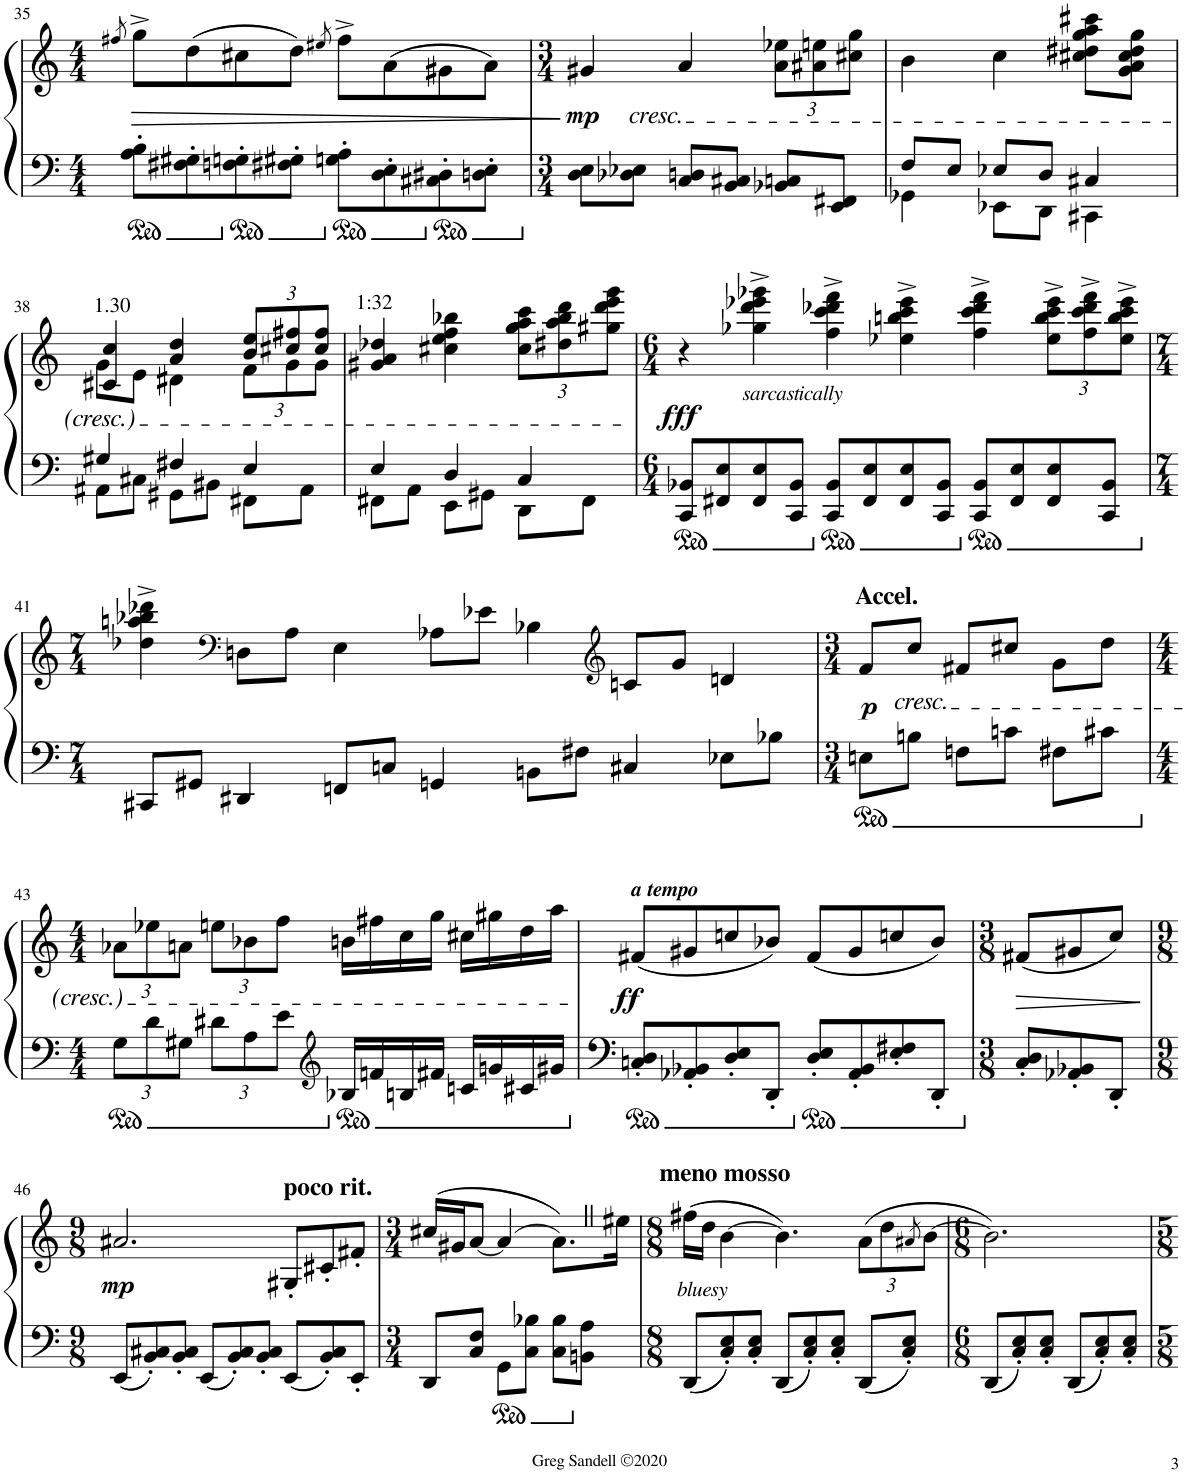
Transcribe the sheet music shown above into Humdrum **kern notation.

**kern	**kern	**dynam
*part1	*part1	*part1
*staff2	*staff1	*staff1/2
*I"Piano	*	*
*I'Pno.	*	*
!!LO:PB:g=z
*clefF4	*clefG2	*
*k[]	*k[]	*
*M4/4	*M4/4	*
=35	=35	=35
.	8qff#X/	.
8A\' 8B\'L	8gg^\L	.
8F#X\' 8G#X\'	((8dd\	.
8Fn\' 8Gn\'	8cc#X\	.
8F#X\' 8G#X\'J	8dd\J))	.
.	8qee#X/	.
8Gn\' 8A\'L	8ff#^\L	.
8D\' 8E\'	((8a\	.
8C#X\' 8D#X\'	8g#X\	.
*ped	*	*
8Dn\' 8E\'J	8a\J))	.
=36	=36	=36
*M3/4	*M3/4	*
!	!	!LO:DY:a=2
8D\ 8E\L	4g#X/	mp
!LO:TX:a:i:t=cresc.	!	!
8D-X\ 8E-X\J	.	.
*	*Xped	*
8C/ 8Dn/L	4a/	.
8BB/ 8C#X/J	.	.
*	*Xbrackettup	*
8BB-X/ 8Cn/L	12a\ 12ee-X\L	.
.	12a#X\ 12een\	.
8EE/ 8FF#X/J	.	.
.	12cc#X\ 12gg\J	.
=37	=37	=37
*^	*	*
8F/L	4GG-X\	4b\	.
8E/J	.	.	.
8E-X/L	8EE-X\L	4cc\	.
8D/J	8DD\J	.	.
4C#X/	4CC#X\	8cc#X\ 8dd#X\ 8gg\ 8aa\ 8ccc#X\L	.
.	.	8g\ 8a\ 8cc#\ 8dd#\ 8gg\J	.
!!LO:LB:g=z
=38	=38	=38	=38
*	*	*^	*
!	!	!LO:TX:a:t=1.30	!	!
4G#X/	8AA#X\L	4c#X/ 4cc/	8g\L	.
.	8C#X\J	.	8e\J	.
4F#X/	8GG#X\L	4a/ 4dd/	4d#X\	.
.	8BB#X\J	.	.	.
4E/	8FF#X\L	12b/ 12ee/L	12f\L	.
.	.	12cc#X/ 12ff#X/	12g\	.
.	8AA#\J	.	.	.
.	.	12cc#/ 12ff#/J	12g\J	.
=39	=39	=39	=39	=39
!	!	!LO:TX:a:t=1&colon;32	!	!
*	*	*v	*v	*
4E/	8FF#X\L	4g#X/ 4a/ 4dd-X/	.
.	8AA\J	.	.
4D/	8EE\L	4cc#X\ 4ee\ 4ff\ 4bb-X\	.
.	8GG#X\J	.	.
4C/	8DD\L	12cc#\ 12gg\ 12aa\ 12ccc\L	.
.	.	12dd#X\ 12aa\ 12bb-\ 12ddd\	.
.	8FF#\J	.	.
.	.	12gg#X\ 12ddd\ 12eee\ 12ggg\J	.
*v	*v	*	*
=40	=40	=40
*M6/4	*M6/4	*
!	!	!LO:DY:a=2
8CC/ 8BB-X/L	4r	fff
8FF#X/ 8E/	.	.
!	!LO:TX:b:i:t=sarcastically	!
8FF#/ 8E/	4gg-X\^ 4ddd\^ 4eee-X\^ 4ggg-X\^	.
8CC/ 8BB-/J	.	.
8CC/ 8BB-/L	4ff\^ 4ccc\^ 4ddd-X\^ 4fff\^	.
8FF#/ 8E/	.	.
8FF#/ 8E/	4ee-X\^ 4bbn\^ 4ccc\^ 4eee-\^	.
8CC/ 8BB-/J	.	.
8CC/ 8BB-/L	4ff\^ 4ccc\^ 4ddd-\^ 4fff\^	.
8FF#/ 8E/	.	.
8FF#/ 8E/	12ee-\^ 12bb\^ 12ccc\^ 12eee-\^L	.
.	12ff\^ 12ccc\^ 12ddd-\^ 12fff\^	.
8CC/ 8BB-/J	.	.
.	12ee-\^ 12bb\^ 12ccc\^ 12eee-\^J	.
!!LO:LB:g=z
=41	=41	=41
*M7/4	*M7/4	*
8CC#X/L	4dd-X\^ 4aan\^ 4bb-X\^ 4ddd-X\^	.
8GG#X/J	.	.
*	*clefF4	*
4DD#X/	8Dn\L	.
.	8A\J	.
8FFn/L	4E\	.
8Cn/J	.	.
4GGn/	8A-X\L	.
.	8e-X\J	.
8BBn\L	4B-X\	.
8F#X\J	.	.
*	*clefG2	*
4C#X/	8cn/L	.
.	8g/J	.
8E-X\L	4dn/	.
8B-X\J	.	.
=42	=42	=42
*M3/4	*M3/4	*
!	!LO:TX:a:B:t=Accel.	!
!LO:TX:a:i:t=cresc.	!	!
!	!	!LO:DY:a=2
8En\L	8f/L	p
8Bn\J	8cc/J	.
8Fn\L	8f#X/L	.
8cn\J	8cc#X/J	.
8F#X\L	8g\L	.
8c#X\J	8dd\J	.
!!LO:LB:g=z
=43	=43	=43
*M4/4	*M4/4	*
*Xbrackettup	*	*
12G\L	12a-X\L	.
12d\	12ee-X\	.
12G#X\J	12an\J	.
12d#X\L	12een\L	.
12A\	12b-X\	.
12e\J	12ff\J	.
*clefG2	*	*
16B-X/LL	16bn\LL	.
16fn/	16ff#X\	.
16Bn/	16cc\	.
16f#X/JJ	16gg\JJ	.
16cn/LL	16cc#X\LL	.
16gn/	16gg#X\	.
16c#X/	16dd\	.
16g#X/JJ	16aa\JJ	.
=44	=44	=44
!	!LO:TX:a:Bi:t=a tempo	!
!	!	!LO:DY:a=2
8Cn/' 8D/'L	((8f#X/L	ff
8AA-X/' 8BB-X/'	8g#X/	.
8D/' 8E/'	8ccn/	.
8DD'/J	8b-X/J))	.
8D/' 8E/'L	((8f#/L	.
8AA-/' 8BB-/'	8g#/	.
8E/' 8F#X/'	8ccn/	.
8DD'/J	8b-/J))	.
=45	=45	=45
*M3/8	*M3/8	*
8C/' 8D/'L	((8f#X/L	.
8AA-X/' 8BB-X/'	8g#X/	.
8DD'/J	8cc/J))	.
!!LO:LB:g=z
=46	=46	=46
*M9/8	*M9/8	*
!	!	!LO:DY:b
8EE/L	2.a#X/	mp
8BB/' 8C#X/'	.	.
8BB/' 8C#/'J	.	.
8EE/L	.	.
8BB/' 8C#/'	.	.
8BB/' 8C#/'J	.	.
!	!LO:TX:a:B:t=poco rit.	!
8EE/L	8G#X'/L	.
8BB/' 8C#/'	8c#X'/	.
8EE'/J	8f#X'/J	.
=47	=47	=47
*M3/4	*M3/4	*
8DD/L	((16cc#X/LL	.
.	16g#X/J	.
8C/ 8F/J	[8a/J	.
8GG\L	(4a/]	.
8C\ 8B-X\J	.	.
8C\ 8B-\L	8.aZ\L)))	.
8BBn\ 8A\J	.	.
.	16ee#X\Jk	.
=48	=48	=48
*M8/8	*M8/8	*
!	!LO:TX:a:B:t=meno mosso	!
!LO:TX:a:i:t=bluesy	!	!
8DD/L	((16ff#X\LL	.
.	16dd\JJ	.
8C/' 8E/'	[4b\	.
8C/' 8E/'J	.	.
8DD/L	4.b\]))	.
8C/' 8E/'	.	.
8C/' 8E/'J	.	.
8DD/L	((12a\L	.
.	12dd\	.
8C/' 8E/'J	.	.
.	8qa#X/	.
.	[12b\J	.
=49	=49	=49
*M6/8	*M6/8	*
8DD/L	2.b\]))	.
8C/' 8E/'	.	.
8C/' 8E/'J	.	.
8DD/L	.	.
8C/' 8E/'	.	.
8C/' 8E/'J	.	.
=	=	=
*-	*-	*-
